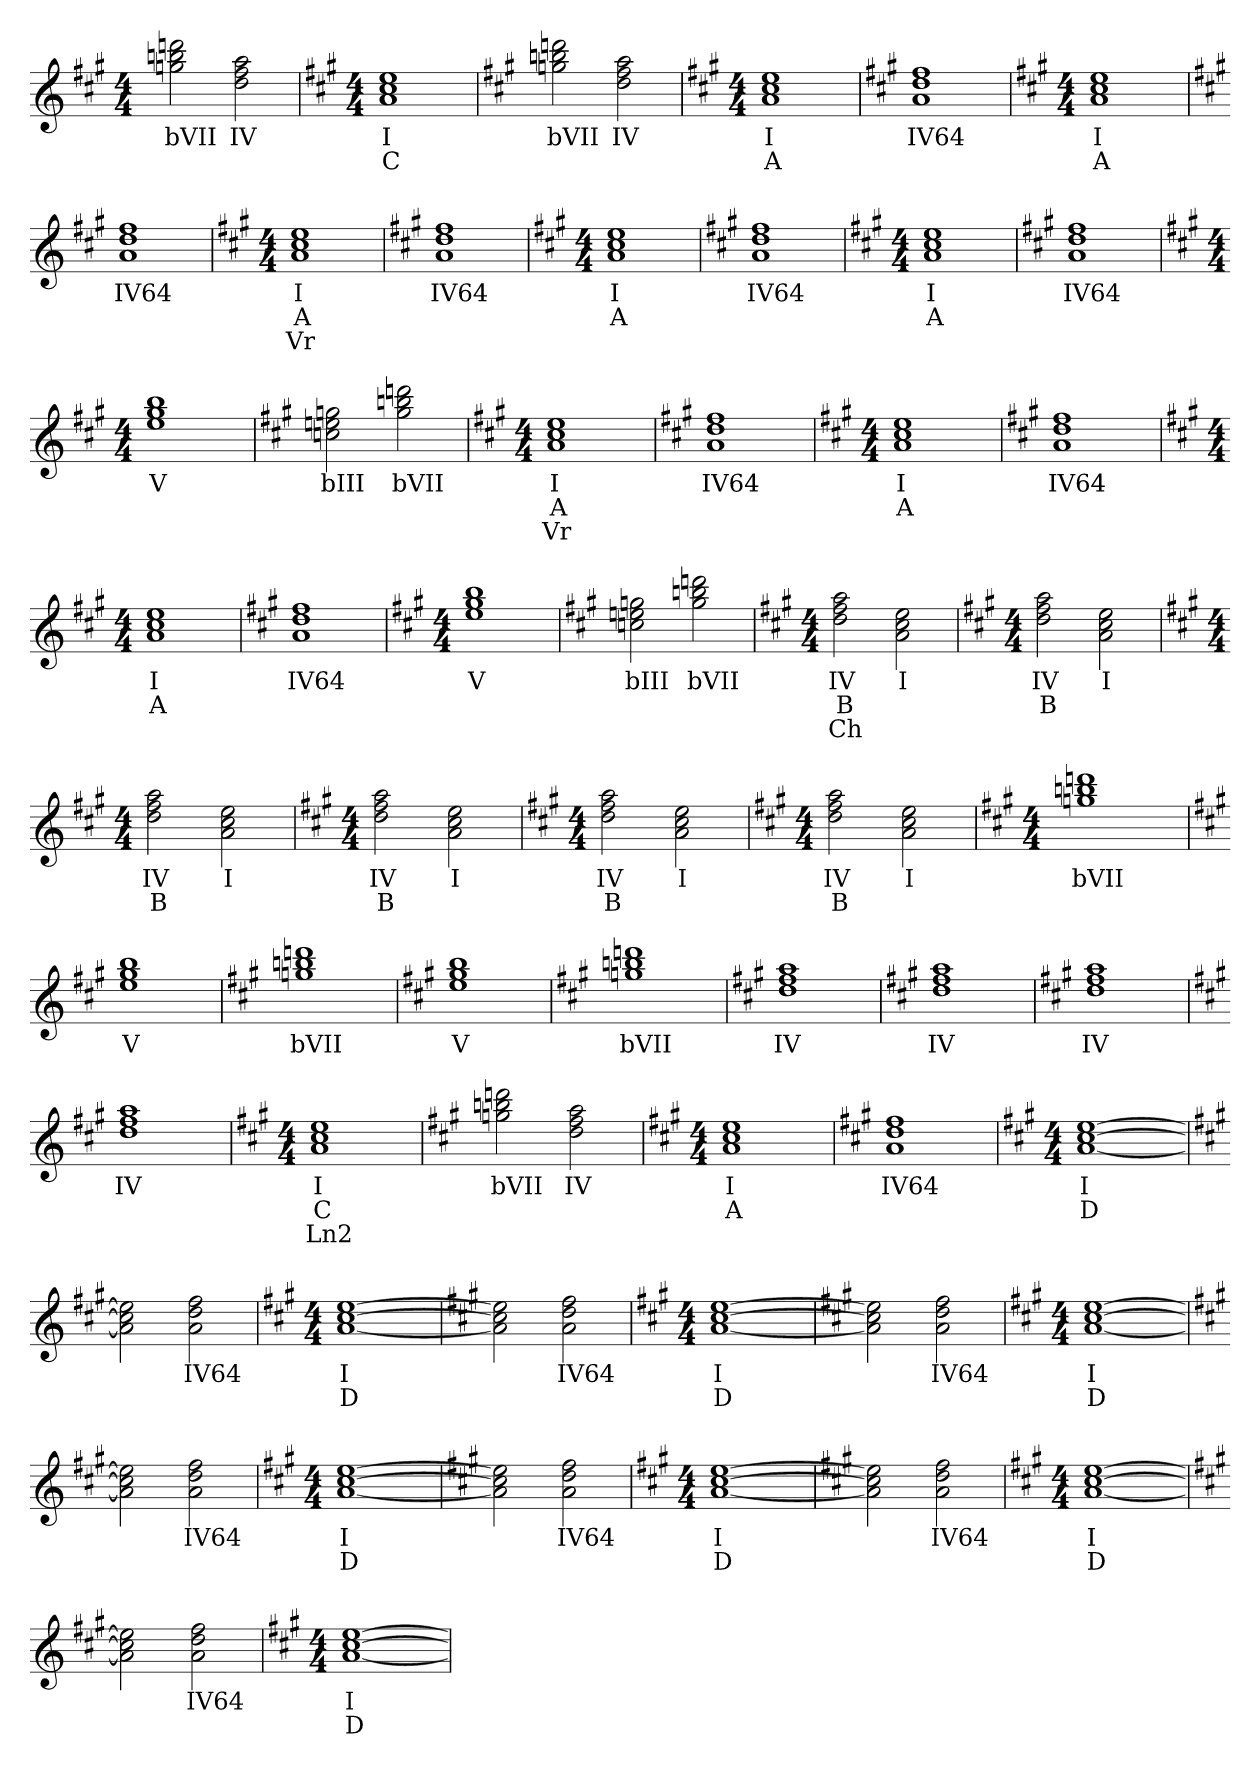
**kern	**text	**text	**text
*part1	*part1	*part1	*part1
*staff1	*staff1	*staff1	*staff1
*k[f#c#g#]	*	*	*
*A:	*	*	*
*M4/4	*	*	*
=	=	=	=
2ggn 2bbn 2dddn	bVII	.	.
2dd 2ff# 2aa	IV	.	.
=	=	=	=
*k[f#c#g#]	*	*	*
*A:	*	*	*
*M4/4	*	*	*
1a 1cc# 1ee	I	C	.
=	=	=	=
*k[f#c#g#]	*	*	*
*A:	*	*	*
2ggn 2bbn 2dddn	bVII	.	.
2dd 2ff# 2aa	IV	.	.
=	=	=	=
*k[f#c#g#]	*	*	*
*A:	*	*	*
*M4/4	*	*	*
1a 1cc# 1ee	I	A	.
=	=	=	=
*k[f#c#g#]	*	*	*
*A:	*	*	*
1a 1dd 1ff#	IV64	.	.
=	=	=	=
*k[f#c#g#]	*	*	*
*A:	*	*	*
*M4/4	*	*	*
1a 1cc# 1ee	I	A	.
=	=	=	=
*k[f#c#g#]	*	*	*
*A:	*	*	*
1a 1dd 1ff#	IV64	.	.
=	=	=	=
*k[f#c#g#]	*	*	*
*A:	*	*	*
*M4/4	*	*	*
1a 1cc# 1ee	I	A	Vr
=	=	=	=
*k[f#c#g#]	*	*	*
*A:	*	*	*
1a 1dd 1ff#	IV64	.	.
=	=	=	=
*k[f#c#g#]	*	*	*
*A:	*	*	*
*M4/4	*	*	*
1a 1cc# 1ee	I	A	.
=	=	=	=
*k[f#c#g#]	*	*	*
*A:	*	*	*
1a 1dd 1ff#	IV64	.	.
=	=	=	=
*k[f#c#g#]	*	*	*
*A:	*	*	*
*M4/4	*	*	*
1a 1cc# 1ee	I	A	.
=	=	=	=
*k[f#c#g#]	*	*	*
*A:	*	*	*
1a 1dd 1ff#	IV64	.	.
=	=	=	=
*k[f#c#g#]	*	*	*
*A:	*	*	*
*M4/4	*	*	*
1ee 1gg# 1bb	V	.	.
=	=	=	=
*k[f#c#g#]	*	*	*
*A:	*	*	*
2ccn 2een 2ggn	bIII	.	.
2gg 2bbn 2dddn	bVII	.	.
=	=	=	=
*k[f#c#g#]	*	*	*
*A:	*	*	*
*M4/4	*	*	*
1a 1cc# 1ee	I	A	Vr
=	=	=	=
*k[f#c#g#]	*	*	*
*A:	*	*	*
1a 1dd 1ff#	IV64	.	.
=	=	=	=
*k[f#c#g#]	*	*	*
*A:	*	*	*
*M4/4	*	*	*
1a 1cc# 1ee	I	A	.
=	=	=	=
*k[f#c#g#]	*	*	*
*A:	*	*	*
1a 1dd 1ff#	IV64	.	.
=	=	=	=
*k[f#c#g#]	*	*	*
*A:	*	*	*
*M4/4	*	*	*
1a 1cc# 1ee	I	A	.
=	=	=	=
*k[f#c#g#]	*	*	*
*A:	*	*	*
1a 1dd 1ff#	IV64	.	.
=	=	=	=
*k[f#c#g#]	*	*	*
*A:	*	*	*
*M4/4	*	*	*
1ee 1gg# 1bb	V	.	.
=	=	=	=
*k[f#c#g#]	*	*	*
*A:	*	*	*
2ccn 2een 2ggn	bIII	.	.
2gg 2bbn 2dddn	bVII	.	.
=	=	=	=
*k[f#c#g#]	*	*	*
*A:	*	*	*
*M4/4	*	*	*
2dd 2ff# 2aa	IV	B	Ch
2a 2cc# 2ee	I	.	.
=	=	=	=
*k[f#c#g#]	*	*	*
*A:	*	*	*
*M4/4	*	*	*
2dd 2ff# 2aa	IV	B	.
2a 2cc# 2ee	I	.	.
=	=	=	=
*k[f#c#g#]	*	*	*
*A:	*	*	*
*M4/4	*	*	*
2dd 2ff# 2aa	IV	B	.
2a 2cc# 2ee	I	.	.
=	=	=	=
*k[f#c#g#]	*	*	*
*A:	*	*	*
*M4/4	*	*	*
2dd 2ff# 2aa	IV	B	.
2a 2cc# 2ee	I	.	.
=	=	=	=
*k[f#c#g#]	*	*	*
*A:	*	*	*
*M4/4	*	*	*
2dd 2ff# 2aa	IV	B	.
2a 2cc# 2ee	I	.	.
=	=	=	=
*k[f#c#g#]	*	*	*
*A:	*	*	*
*M4/4	*	*	*
2dd 2ff# 2aa	IV	B	.
2a 2cc# 2ee	I	.	.
=	=	=	=
*k[f#c#g#]	*	*	*
*A:	*	*	*
*M4/4	*	*	*
1ggn 1bbn 1dddn	bVII	.	.
=	=	=	=
*k[f#c#g#]	*	*	*
*A:	*	*	*
1ee 1gg# 1bb	V	.	.
=	=	=	=
*k[f#c#g#]	*	*	*
*A:	*	*	*
1ggn 1bbn 1dddn	bVII	.	.
=	=	=	=
*k[f#c#g#]	*	*	*
*A:	*	*	*
1ee 1gg# 1bb	V	.	.
=	=	=	=
*k[f#c#g#]	*	*	*
*A:	*	*	*
1ggn 1bbn 1dddn	bVII	.	.
=	=	=	=
*k[f#c#g#]	*	*	*
*A:	*	*	*
1dd 1ff# 1aa	IV	.	.
=	=	=	=
*k[f#c#g#]	*	*	*
*A:	*	*	*
1dd 1ff# 1aa	IV	.	.
=	=	=	=
*k[f#c#g#]	*	*	*
*A:	*	*	*
1dd 1ff# 1aa	IV	.	.
=	=	=	=
*k[f#c#g#]	*	*	*
*A:	*	*	*
1dd 1ff# 1aa	IV	.	.
=	=	=	=
*k[f#c#g#]	*	*	*
*A:	*	*	*
*M4/4	*	*	*
1a 1cc# 1ee	I	C	Ln2
=	=	=	=
*k[f#c#g#]	*	*	*
*A:	*	*	*
2ggn 2bbn 2dddn	bVII	.	.
2dd 2ff# 2aa	IV	.	.
=	=	=	=
*k[f#c#g#]	*	*	*
*A:	*	*	*
*M4/4	*	*	*
1a 1cc# 1ee	I	A	.
=	=	=	=
*k[f#c#g#]	*	*	*
*A:	*	*	*
1a 1dd 1ff#	IV64	.	.
=	=	=	=
*k[f#c#g#]	*	*	*
*A:	*	*	*
*M4/4	*	*	*
[1a [1cc# [1ee	I	D	.
=	=	=	=
*k[f#c#g#]	*	*	*
*A:	*	*	*
2a] 2cc#] 2ee]	.	.	.
2a 2dd 2ff#	IV64	.	.
=	=	=	=
*k[f#c#g#]	*	*	*
*A:	*	*	*
*M4/4	*	*	*
[1a [1cc# [1ee	I	D	.
=	=	=	=
*k[f#c#g#]	*	*	*
*A:	*	*	*
2a] 2cc#] 2ee]	.	.	.
2a 2dd 2ff#	IV64	.	.
=	=	=	=
*k[f#c#g#]	*	*	*
*A:	*	*	*
*M4/4	*	*	*
[1a [1cc# [1ee	I	D	.
=	=	=	=
*k[f#c#g#]	*	*	*
*A:	*	*	*
2a] 2cc#] 2ee]	.	.	.
2a 2dd 2ff#	IV64	.	.
=	=	=	=
*k[f#c#g#]	*	*	*
*A:	*	*	*
*M4/4	*	*	*
[1a [1cc# [1ee	I	D	.
=	=	=	=
*k[f#c#g#]	*	*	*
*A:	*	*	*
2a] 2cc#] 2ee]	.	.	.
2a 2dd 2ff#	IV64	.	.
=	=	=	=
*k[f#c#g#]	*	*	*
*A:	*	*	*
*M4/4	*	*	*
[1a [1cc# [1ee	I	D	.
=	=	=	=
*k[f#c#g#]	*	*	*
*A:	*	*	*
2a] 2cc#] 2ee]	.	.	.
2a 2dd 2ff#	IV64	.	.
=	=	=	=
*k[f#c#g#]	*	*	*
*A:	*	*	*
*M4/4	*	*	*
[1a [1cc# [1ee	I	D	.
=	=	=	=
*k[f#c#g#]	*	*	*
*A:	*	*	*
2a] 2cc#] 2ee]	.	.	.
2a 2dd 2ff#	IV64	.	.
=	=	=	=
*k[f#c#g#]	*	*	*
*A:	*	*	*
*M4/4	*	*	*
[1a [1cc# [1ee	I	D	.
=	=	=	=
*k[f#c#g#]	*	*	*
*A:	*	*	*
2a] 2cc#] 2ee]	.	.	.
2a 2dd 2ff#	IV64	.	.
=	=	=	=
*k[f#c#g#]	*	*	*
*A:	*	*	*
*M4/4	*	*	*
[1a [1cc# [1ee	I	D	.
=	=	=	=
*-	*-	*-	*-
